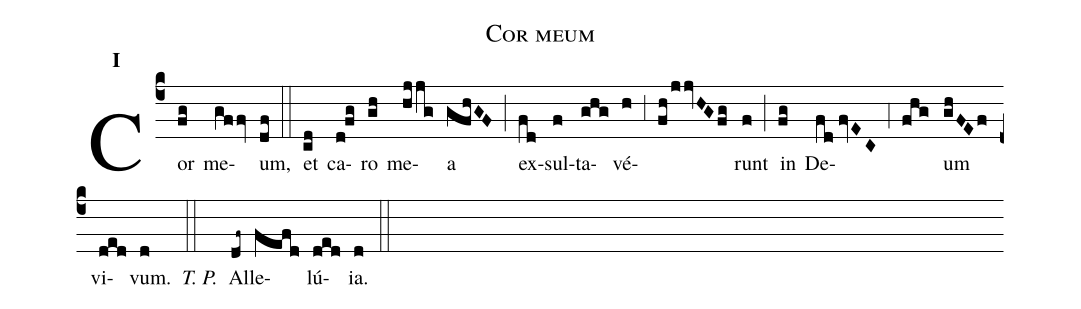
name:Cor meum;
mode:I;
office-part:Communiones;
%%
(c4) Cor(fg) me(gffv)um,(df) (::) et(cd) ca(d!fg)ro(gh) me(hjjg)a(gfhGF) (;) ex(fd)sul(f)ta(ghg)vé(h)(,3)(fh/jjvHG/fg)runt(f) (;) in(fg) De(fd//fvEC)(,4)(fhg)um(ghFEf) vi(ded)vum.(d) <i>T. P.</i>(::) Al(df~)le(fefd)lú(ded)ia.(d) (::)
